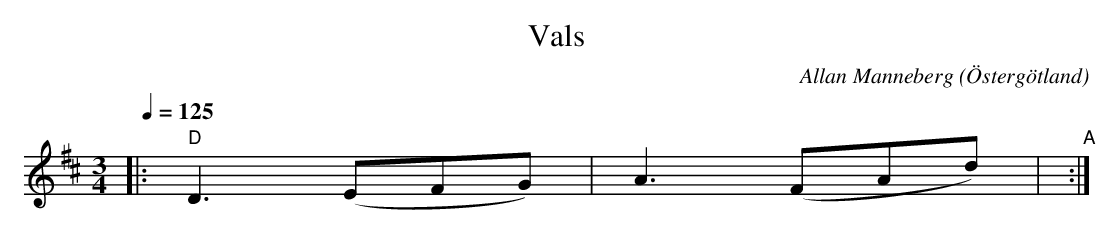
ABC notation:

X:1
T:Vals
O:Östergötland
C:Allan Manneberg
Q:1/4=125
M: 3/4
L: 1/8
K: D
|: "D"D3(EFG) | A3(FAd) |"A" :|
|: :|
